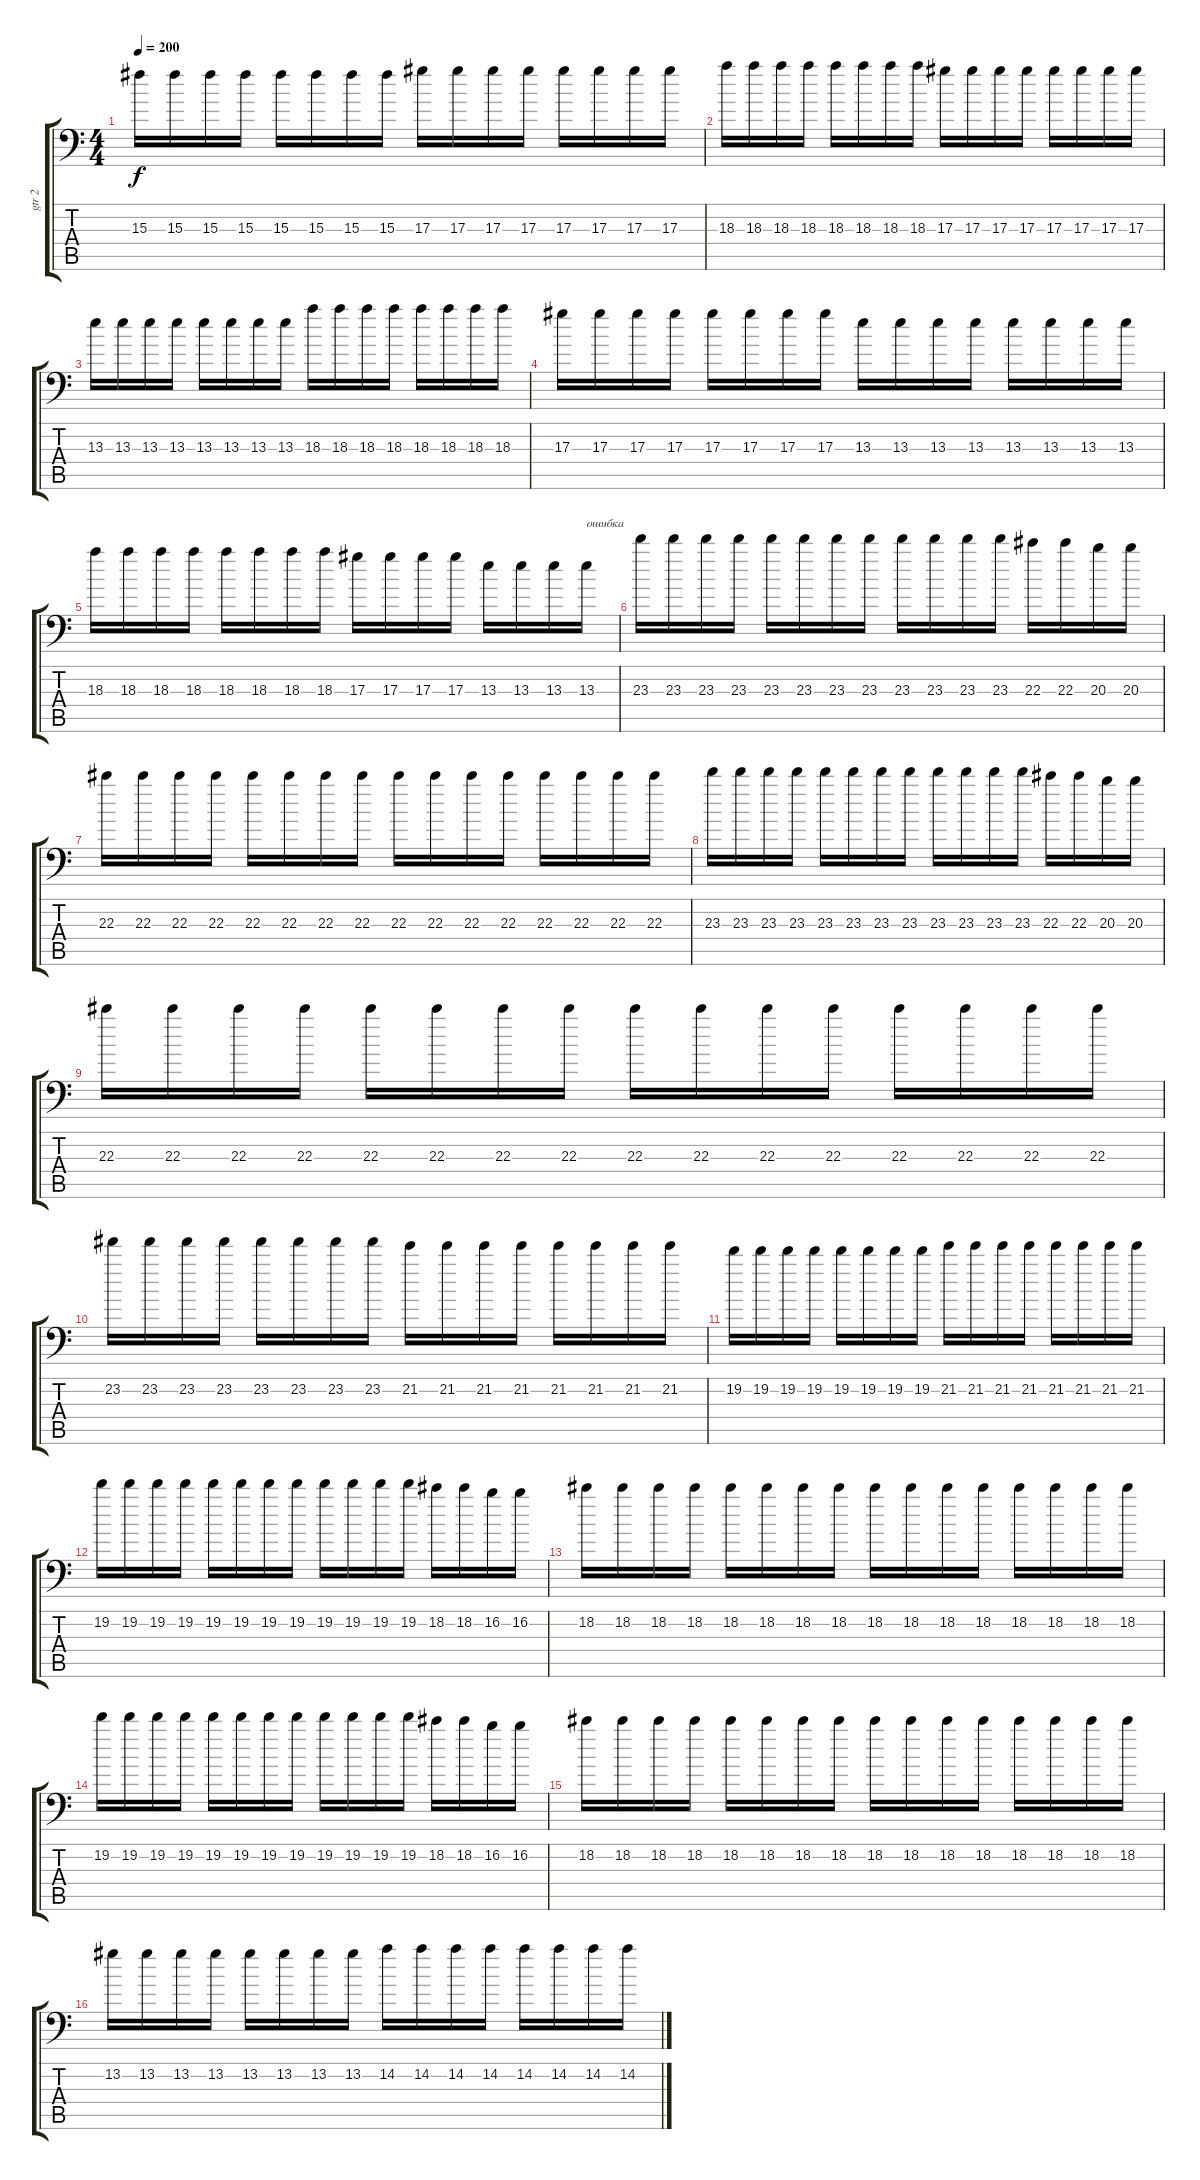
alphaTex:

\track ("gtr 2" "gtr 2") {instrument overdrivenguitar}
\staff {score tabs}
\tuning (C4 G3 Eb3 Bb2 F2 Bb1) {hide}
\ts (4 4)
\tempo 200
\clef f4
\ks c
15.3.16{dy f} 15.3.16 15.3.16 15.3.16 15.3.16 15.3.16 15.3.16 15.3.16 17.3.16 17.3.16 17.3.16 17.3.16 17.3.16 17.3.16 17.3.16 17.3.16 |
18.3.16 18.3.16 18.3.16 18.3.16 18.3.16 18.3.16 18.3.16 18.3.16 17.3.16 17.3.16 17.3.16 17.3.16 17.3.16 17.3.16 17.3.16 17.3.16 |
13.3.16 13.3.16 13.3.16 13.3.16 13.3.16 13.3.16 13.3.16 13.3.16 18.3.16 18.3.16 18.3.16 18.3.16 18.3.16 18.3.16 18.3.16 18.3.16 |
17.3.16 17.3.16 17.3.16 17.3.16 17.3.16 17.3.16 17.3.16 17.3.16 13.3.16 13.3.16 13.3.16 13.3.16 13.3.16 13.3.16 13.3.16 13.3.16 |
18.3.16 18.3.16 18.3.16 18.3.16 18.3.16 18.3.16 18.3.16 18.3.16 17.3.16 17.3.16 17.3.16 17.3.16 13.3.16 13.3.16 13.3.16 13.3.16{txt "ошибка"} |
23.3.16 23.3.16 23.3.16 23.3.16 23.3.16 23.3.16 23.3.16 23.3.16 23.3.16 23.3.16 23.3.16 23.3.16 22.3.16 22.3.16 20.3.16 20.3.16 |
22.3.16 22.3.16 22.3.16 22.3.16 22.3.16 22.3.16 22.3.16 22.3.16 22.3.16 22.3.16 22.3.16 22.3.16 22.3.16 22.3.16 22.3.16 22.3.16 |
23.3.16 23.3.16 23.3.16 23.3.16 23.3.16 23.3.16 23.3.16 23.3.16 23.3.16 23.3.16 23.3.16 23.3.16 22.3.16 22.3.16 20.3.16 20.3.16 |
22.3.16 22.3.16 22.3.16 22.3.16 22.3.16 22.3.16 22.3.16 22.3.16 22.3.16 22.3.16 22.3.16 22.3.16 22.3.16 22.3.16 22.3.16 22.3.16 |
23.2.16 23.2.16 23.2.16 23.2.16 23.2.16 23.2.16 23.2.16 23.2.16 21.2.16 21.2.16 21.2.16 21.2.16 21.2.16 21.2.16 21.2.16 21.2.16 |
19.2.16 19.2.16 19.2.16 19.2.16 19.2.16 19.2.16 19.2.16 19.2.16 21.2.16 21.2.16 21.2.16 21.2.16 21.2.16 21.2.16 21.2.16 21.2.16 |
19.2.16 19.2.16 19.2.16 19.2.16 19.2.16 19.2.16 19.2.16 19.2.16 19.2.16 19.2.16 19.2.16 19.2.16 18.2.16 18.2.16 16.2.16 16.2.16 |
18.2.16 18.2.16 18.2.16 18.2.16 18.2.16 18.2.16 18.2.16 18.2.16 18.2.16 18.2.16 18.2.16 18.2.16 18.2.16 18.2.16 18.2.16 18.2.16 |
19.2.16 19.2.16 19.2.16 19.2.16 19.2.16 19.2.16 19.2.16 19.2.16 19.2.16 19.2.16 19.2.16 19.2.16 18.2.16 18.2.16 16.2.16 16.2.16 |
18.2.16 18.2.16 18.2.16 18.2.16 18.2.16 18.2.16 18.2.16 18.2.16 18.2.16 18.2.16 18.2.16 18.2.16 18.2.16 18.2.16 18.2.16 18.2.16 |
13.2.16 13.2.16 13.2.16 13.2.16 13.2.16 13.2.16 13.2.16 13.2.16 14.2.16 14.2.16 14.2.16 14.2.16 14.2.16 14.2.16 14.2.16 14.2.16
